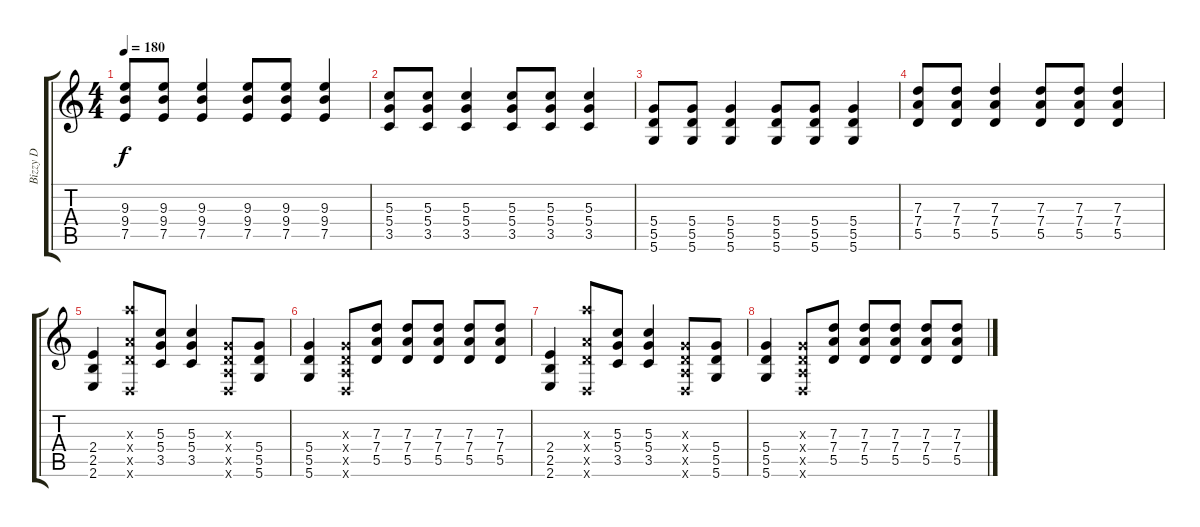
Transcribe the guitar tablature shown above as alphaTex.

\track ("Bizzy D" "Bizzy D") {instrument distortionguitar}
\staff {score tabs}
\tuning (E4 B3 G3 D3 A2 D2) {hide}
\ts (4 4)
\tempo 180
\clef g2
\ks c
(9.3 9.4 7.5).8{dy f} (9.3 9.4 7.5).8 (9.3 9.4 7.5).4 (9.3 9.4 7.5).8 (9.3 9.4 7.5).8 (9.3 9.4 7.5).4 |
(5.3 5.4 3.5).8 (5.3 5.4 3.5).8 (5.3 5.4 3.5).4 (5.3 5.4 3.5).8 (5.3 5.4 3.5).8 (5.3 5.4 3.5).4 |
(5.4 5.5 5.6).8 (5.4 5.5 5.6).8 (5.4 5.5 5.6).4 (5.4 5.5 5.6).8 (5.4 5.5 5.6).8 (5.4 5.5 5.6).4 |
(7.3 7.4 5.5).8 (7.3 7.4 5.5).8 (7.3 7.4 5.5).4 (7.3 7.4 5.5).8 (7.3 7.4 5.5).8 (7.3 7.4 5.5).4 |
(2.4 2.5 2.6).4 (14.3{x} 0.4{x} 12.5{x} 0.6{x}).8 (5.3 5.4 3.5).8 (5.3 5.4 3.5).4 (0.3{x} 0.4{x} 0.5{x} 0.6{x}).8 (5.4 5.5 5.6).8 |
(5.4 5.5 5.6).4 (0.3{x} 0.4{x} 0.5{x} 0.6{x}).8 (7.3 7.4 5.5).8 (7.3 7.4 5.5).8 (7.3 7.4 5.5).8 (7.3 7.4 5.5).8 (7.3 7.4 5.5).8 |
(2.4 2.5 2.6).4 (14.3{x} 0.4{x} 12.5{x} 0.6{x}).8 (5.3 5.4 3.5).8 (5.3 5.4 3.5).4 (0.3{x} 0.4{x} 0.5{x} 0.6{x}).8 (5.4 5.5 5.6).8 |
(5.4 5.5 5.6).4 (0.3{x} 0.4{x} 0.5{x} 0.6{x}).8 (7.3 7.4 5.5).8 (7.3 7.4 5.5).8 (7.3 7.4 5.5).8 (7.3 7.4 5.5).8 (7.3 7.4 5.5).8
